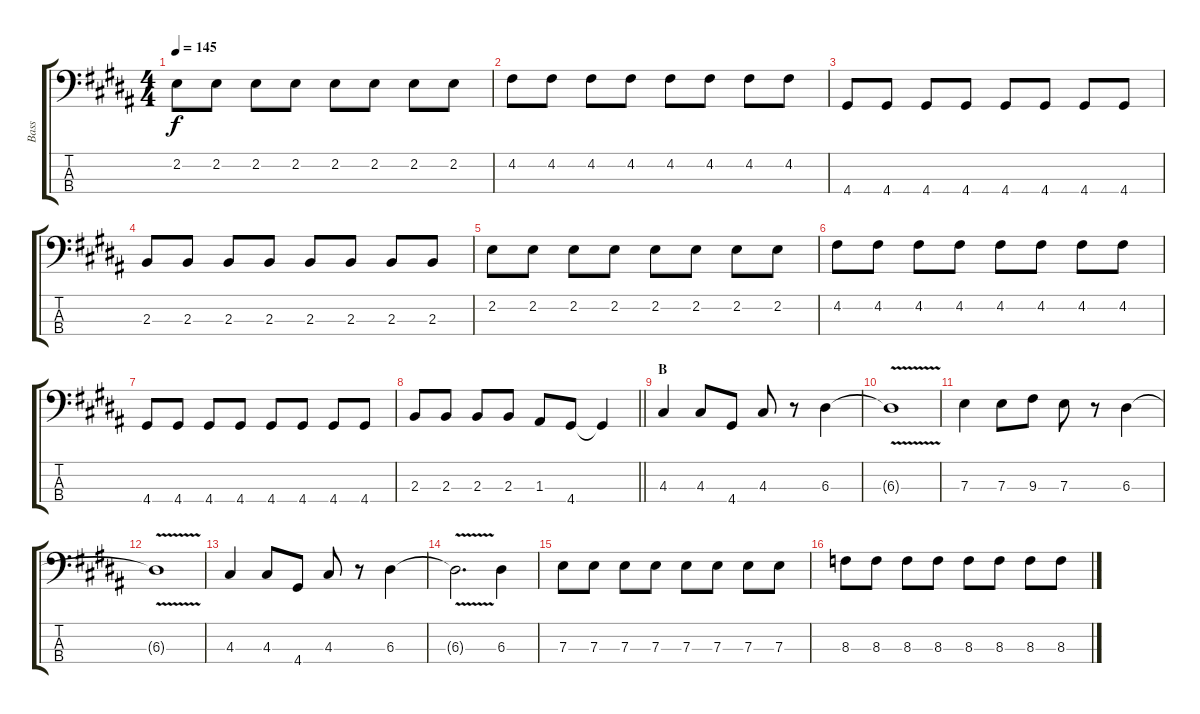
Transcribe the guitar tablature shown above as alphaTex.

\track ("Bass" "Bass") {instrument electricbassfinger}
\staff {score tabs}
\tuning (G2 D2 A1 E1) {hide}
\ts (4 4)
\tempo 145
\clef f4
\ks b
2.2.8{dy f} 2.2.8 2.2.8 2.2.8 2.2.8 2.2.8 2.2.8 2.2.8 |
4.2.8 4.2.8 4.2.8 4.2.8 4.2.8 4.2.8 4.2.8 4.2.8 |
4.4.8 4.4.8 4.4.8 4.4.8 4.4.8 4.4.8 4.4.8 4.4.8 |
2.3.8 2.3.8 2.3.8 2.3.8 2.3.8 2.3.8 2.3.8 2.3.8 |
2.2.8 2.2.8 2.2.8 2.2.8 2.2.8 2.2.8 2.2.8 2.2.8 |
4.2.8 4.2.8 4.2.8 4.2.8 4.2.8 4.2.8 4.2.8 4.2.8 |
4.4.8 4.4.8 4.4.8 4.4.8 4.4.8 4.4.8 4.4.8 4.4.8 |
\barLineRight lightlight
2.3.8 2.3.8 2.3.8 2.3.8 1.3.8 4.4.8 4.4{t}.4 |
\section ("" "B")
4.3.4 4.3.8 4.4.8 4.3.8 r.8 6.3.4 |
6.3{v t}.1 |
7.3.4 7.3.8 9.3.8 7.3.8 r.8 6.3.4 |
6.3{v t}.1 |
4.3.4 4.3.8 4.4.8 4.3.8 r.8 6.3.4 |
6.3{v t}.2{d} 6.3.4 |
7.3.8 7.3.8 7.3.8 7.3.8 7.3.8 7.3.8 7.3.8 7.3.8 |
8.3.8 8.3.8 8.3.8 8.3.8 8.3.8 8.3.8 8.3.8 8.3.8
